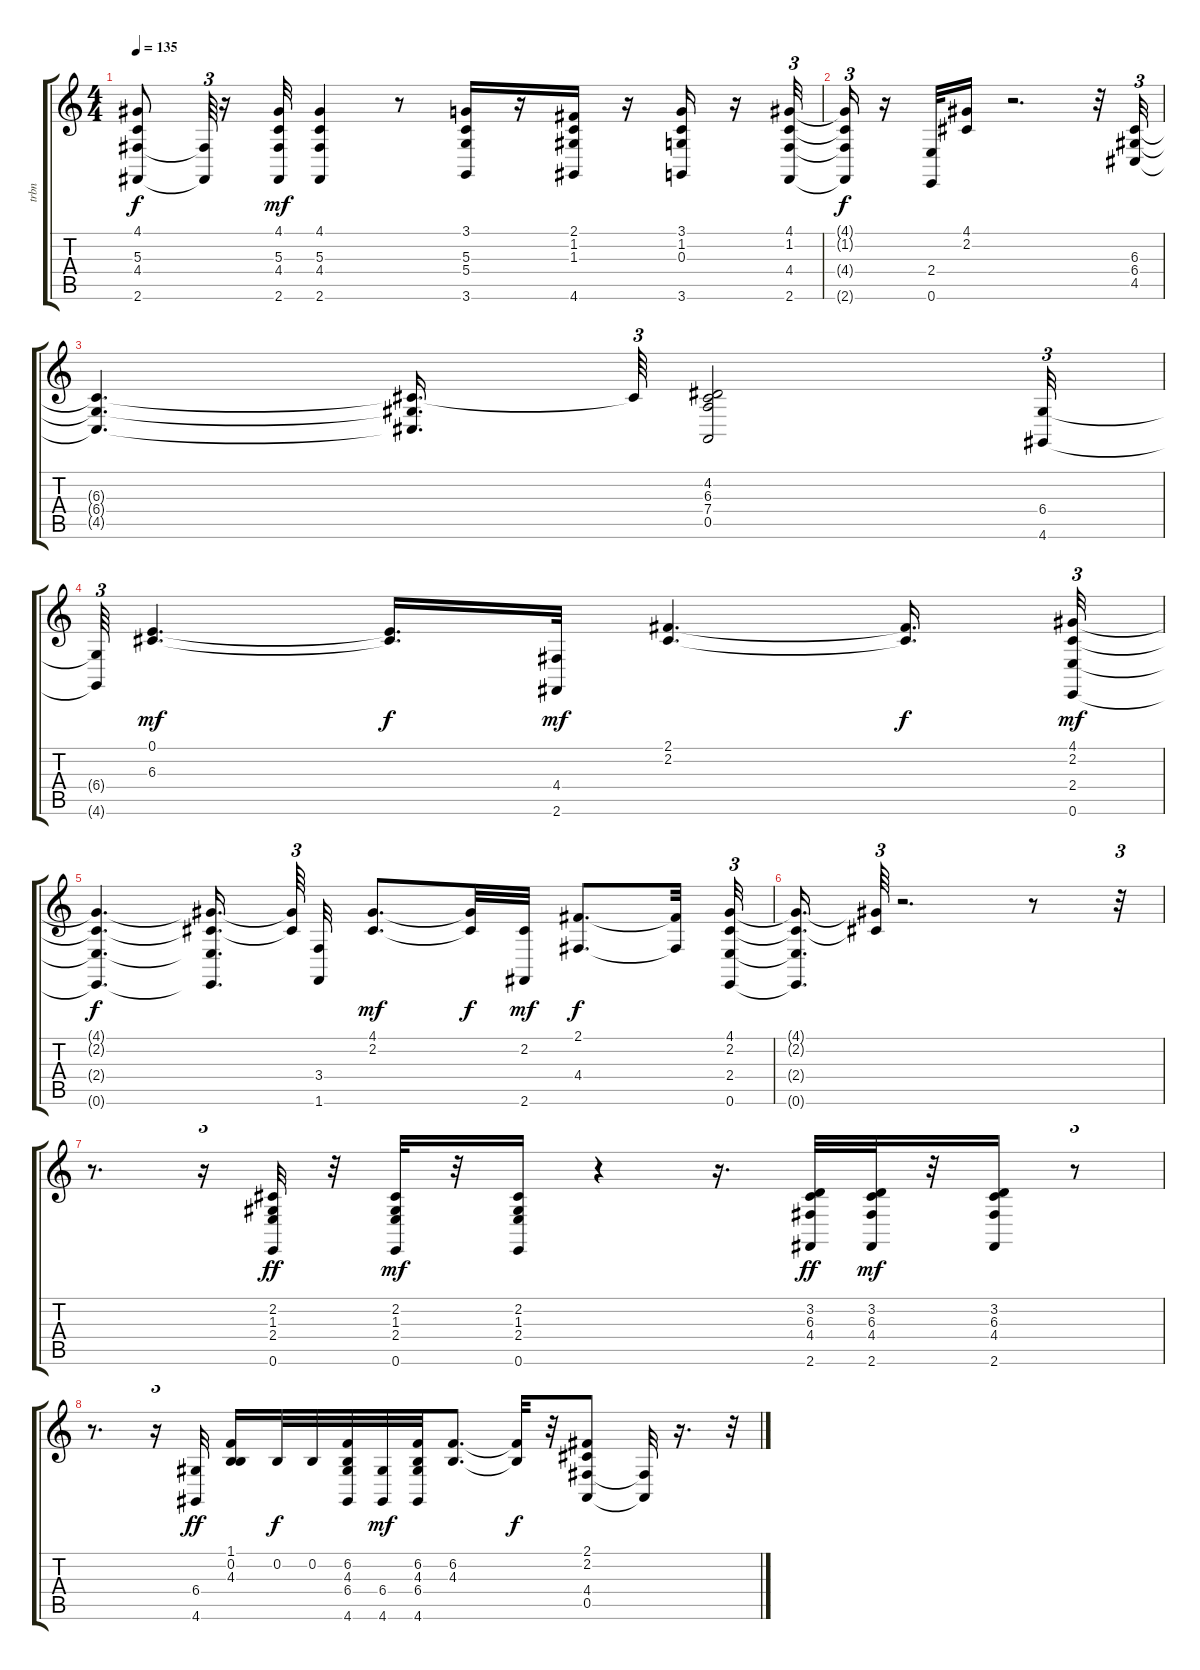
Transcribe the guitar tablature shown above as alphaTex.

\track ("trbn" "trbn") {instrument trombone}
\staff {score tabs}
\tuning (E4 B3 G3 D3 A2 E2) {hide}
\ts (4 4)
\tempo 135
\clef g2
\ks c
(4.1{t} 5.3{t} 4.4{t} 2.6{t}).8{dy f} (4.4{t} 2.6{t}).64{tu (3 2)} r.16 (4.1 5.3 4.4 2.6).32{dy mf} (4.1 5.3 4.4 2.6).4 r.8 (3.1 5.3 5.4 3.6).16 r.16 (2.1 1.2 1.3 4.6).16 r.16 (3.1 1.2 0.3 3.6).16 r.16 (4.1 1.2 4.4 2.6).32{tu (3 2)} |
(4.1{t} 1.2{t} 4.4{t} 2.6{t}).16{tu (3 2) dy f} r.16 (2.4 0.6).32 (4.1 2.2).16 r.2{d} r.32 (6.3 6.4 4.5).32{tu (3 2)} |
(6.3{t} 6.4{t} 4.5{t}).4{d} (6.3{t} 6.4{t} 4.5{t}).16{d} 6.3{t}.64{tu (3 2)} (4.2 6.3 7.4 0.5).2 (6.4 4.6).32{tu (3 2)} |
(6.4{t} 4.6{t}).64{tu (3 2)} (0.1 6.3).4{d dy mf} (0.1{t} 6.3{t}).16{d dy f} (4.4 2.6).32{dy mf} (2.1 2.2).4{d} (2.1{t} 2.2{t}).16{d dy f} (4.1 2.2 2.4 0.6).32{tu (3 2) dy mf} |
(4.1{t} 2.2{t} 2.4{t} 0.6{t}).4{d dy f} (4.1{t} 2.2{t} 2.4{t} 0.6{t}).16{d} (4.1{t} 2.2{t}).64{tu (3 2)} (3.4 1.6).32 (4.1 2.2).8{d dy mf} (4.1{t} 2.2{t}).32{dy f} (2.2 2.6).32{dy mf} (2.1 4.4).8{d dy f} (2.1{t} 4.4{t}).32 (4.1 2.2 2.4 0.6).32{tu (3 2)} |
(4.1{t} 2.2{t} 2.4{t} 0.6{t}).16{d} (4.1{t} 2.2{t}).64{tu (3 2)} r.2{d} r.8 r.32{tu (3 2)} |
r.8{d} r.16{tu (3 2)} (2.2 1.3 2.4 0.6).32{dy ff} r.32 (2.2 1.3 2.4 0.6).32{dy mf} r.32 (2.2 1.3 2.4 0.6).16 r.4 r.16{d} (3.2 6.3 4.4 2.6).32{dy ff} (3.2 6.3 4.4 2.6).32{dy mf} r.32 (3.2 6.3 4.4 2.6).16 r.8{tu (3 2)} |
r.8{d} r.16{tu (3 2)} (6.4 4.6).32{dy ff} (1.1 0.2 4.3).16 0.2.32{dy f} 0.2.32 (6.2 4.3 6.4 4.6).32 (6.4 4.6).32{dy mf} (6.2 4.3 6.4 4.6).32 (6.2 4.3).8{d} (6.2{t} 4.3{t}).32{dy f} r.32 (2.1 2.2 4.4 0.5).8 (4.4{t} 0.5{t}).32 r.16{d} r.32{tu (3 2)}
